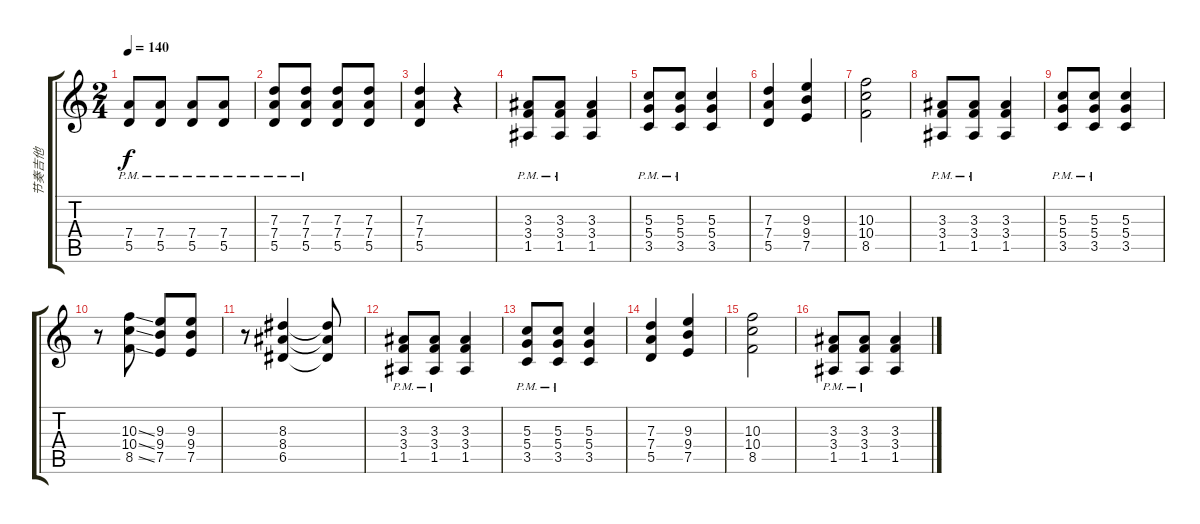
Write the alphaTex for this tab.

\track ("节奏吉他" "节奏吉他") {instrument electricbassfinger}
\staff {score tabs}
\tuning (E4 B3 G3 D3 A2 E2) {hide}
\ts (2 4)
\tempo 140
\clef g2
\ks c
(7.4{pm} 5.5{pm}).8{dy f} (7.4{pm} 5.5{pm}).8 (7.4{pm} 5.5{pm}).8 (7.4{pm} 5.5{pm}).8 |
(7.3{pm} 7.4{pm} 5.5{pm}).8 (7.3{pm} 7.4{pm} 5.5{pm}).8 (7.3 7.4 5.5).8 (7.3 7.4 5.5).8 |
(7.3 7.4 5.5).4 r.4 |
(3.3{pm} 3.4{pm} 1.5{pm}).8 (3.3{pm} 3.4{pm} 1.5{pm}).8 (3.3 3.4 1.5).4 |
(5.3{pm} 5.4{pm} 3.5{pm}).8 (5.3{pm} 5.4{pm} 3.5{pm}).8 (5.3 5.4 3.5).4 |
(7.3 7.4 5.5).4 (9.3 9.4 7.5).4 |
(10.3 10.4 8.5).2 |
(3.3{pm} 3.4{pm} 1.5{pm}).8 (3.3{pm} 3.4{pm} 1.5{pm}).8 (3.3 3.4 1.5).4 |
(5.3{pm} 5.4{pm} 3.5{pm}).8 (5.3{pm} 5.4{pm} 3.5{pm}).8 (5.3 5.4 3.5).4 |
r.8 (10.3{ss} 10.4{ss} 8.5{ss}).8 (9.3 9.4 7.5).8 (9.3 9.4 7.5).8 |
r.8 (8.3 8.4 6.5).4 (8.3{t} 8.4{t} 6.5{t}).8 |
(3.3{pm} 3.4{pm} 1.5{pm}).8 (3.3{pm} 3.4{pm} 1.5{pm}).8 (3.3 3.4 1.5).4 |
(5.3{pm} 5.4{pm} 3.5{pm}).8 (5.3{pm} 5.4{pm} 3.5{pm}).8 (5.3 5.4 3.5).4 |
(7.3 7.4 5.5).4 (9.3 9.4 7.5).4 |
(10.3 10.4 8.5).2 |
(3.3{pm} 3.4{pm} 1.5{pm}).8 (3.3{pm} 3.4{pm} 1.5{pm}).8 (3.3 3.4 1.5).4
